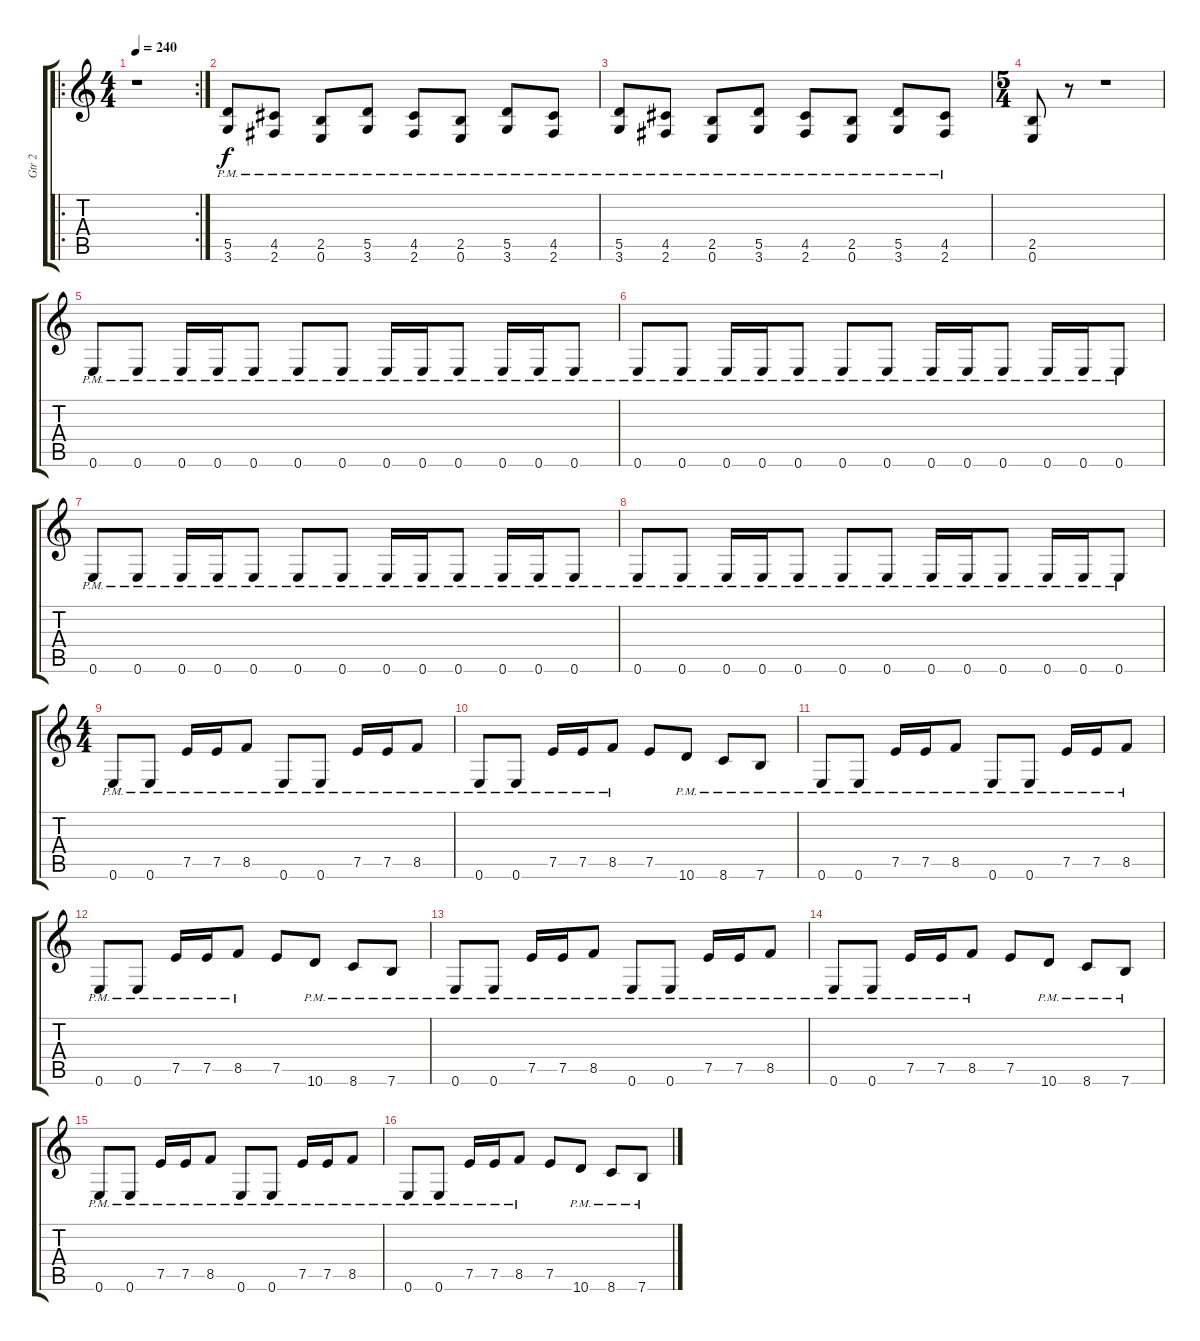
\track ("Gtr 2" "Gtr 2") {instrument overdrivenguitar}
\staff {score tabs}
\tuning (E4 B3 G3 D3 A2 E2) {hide}
\ro
\rc 2
\ts (4 4)
\tempo 240
\clef g2
\ks c
r.1{dy f instrument overdrivenguitar} |
(5.5{pm} 3.6{pm}).8 (4.5{pm} 2.6{pm}).8 (2.5{pm} 0.6{pm}).8 (5.5{pm} 3.6{pm}).8 (4.5{pm} 2.6{pm}).8 (2.5{pm} 0.6{pm}).8 (5.5{pm} 3.6{pm}).8 (4.5{pm} 2.6{pm}).8 |
(5.5{pm} 3.6{pm}).8 (4.5{pm} 2.6{pm}).8 (2.5{pm} 0.6{pm}).8 (5.5{pm} 3.6{pm}).8 (4.5{pm} 2.6{pm}).8 (2.5{pm} 0.6{pm}).8 (5.5{pm} 3.6{pm}).8 (4.5{pm} 2.6{pm}).8 |
\ts (5 4)
(2.5 0.6).8 r.8 r.1 |
0.6{pm}.8 0.6{pm}.8 0.6{pm}.16 0.6{pm}.16 0.6{pm}.8 0.6{pm}.8 0.6{pm}.8 0.6{pm}.16 0.6{pm}.16 0.6{pm}.8 0.6{pm}.16 0.6{pm}.16 0.6{pm}.8 |
0.6{pm}.8 0.6{pm}.8 0.6{pm}.16 0.6{pm}.16 0.6{pm}.8 0.6{pm}.8 0.6{pm}.8 0.6{pm}.16 0.6{pm}.16 0.6{pm}.8 0.6{pm}.16 0.6{pm}.16 0.6{pm}.8 |
0.6{pm}.8 0.6{pm}.8 0.6{pm}.16 0.6{pm}.16 0.6{pm}.8 0.6{pm}.8 0.6{pm}.8 0.6{pm}.16 0.6{pm}.16 0.6{pm}.8 0.6{pm}.16 0.6{pm}.16 0.6{pm}.8 |
0.6{pm}.8 0.6{pm}.8 0.6{pm}.16 0.6{pm}.16 0.6{pm}.8 0.6{pm}.8 0.6{pm}.8 0.6{pm}.16 0.6{pm}.16 0.6{pm}.8 0.6{pm}.16 0.6{pm}.16 0.6{pm}.8 |
\ts (4 4)
0.6{pm}.8 0.6{pm}.8 7.5{pm}.16 7.5{pm}.16 8.5{pm}.8 0.6{pm}.8 0.6{pm}.8 7.5{pm}.16 7.5{pm}.16 8.5{pm}.8 |
0.6{pm}.8 0.6{pm}.8 7.5{pm}.16 7.5{pm}.16 8.5{pm}.8 7.5.8 10.6{pm}.8 8.6{pm}.8 7.6{pm}.8 |
0.6{pm}.8 0.6{pm}.8 7.5{pm}.16 7.5{pm}.16 8.5{pm}.8 0.6{pm}.8 0.6{pm}.8 7.5{pm}.16 7.5{pm}.16 8.5{pm}.8 |
0.6{pm}.8 0.6{pm}.8 7.5{pm}.16 7.5{pm}.16 8.5{pm}.8 7.5.8 10.6{pm}.8 8.6{pm}.8 7.6{pm}.8 |
0.6{pm}.8 0.6{pm}.8 7.5{pm}.16 7.5{pm}.16 8.5{pm}.8 0.6{pm}.8 0.6{pm}.8 7.5{pm}.16 7.5{pm}.16 8.5{pm}.8 |
0.6{pm}.8 0.6{pm}.8 7.5{pm}.16 7.5{pm}.16 8.5{pm}.8 7.5.8 10.6{pm}.8 8.6{pm}.8 7.6{pm}.8 |
0.6{pm}.8 0.6{pm}.8 7.5{pm}.16 7.5{pm}.16 8.5{pm}.8 0.6{pm}.8 0.6{pm}.8 7.5{pm}.16 7.5{pm}.16 8.5{pm}.8 |
0.6{pm}.8 0.6{pm}.8 7.5{pm}.16 7.5{pm}.16 8.5{pm}.8 7.5.8 10.6{pm}.8 8.6{pm}.8 7.6{pm}.8
